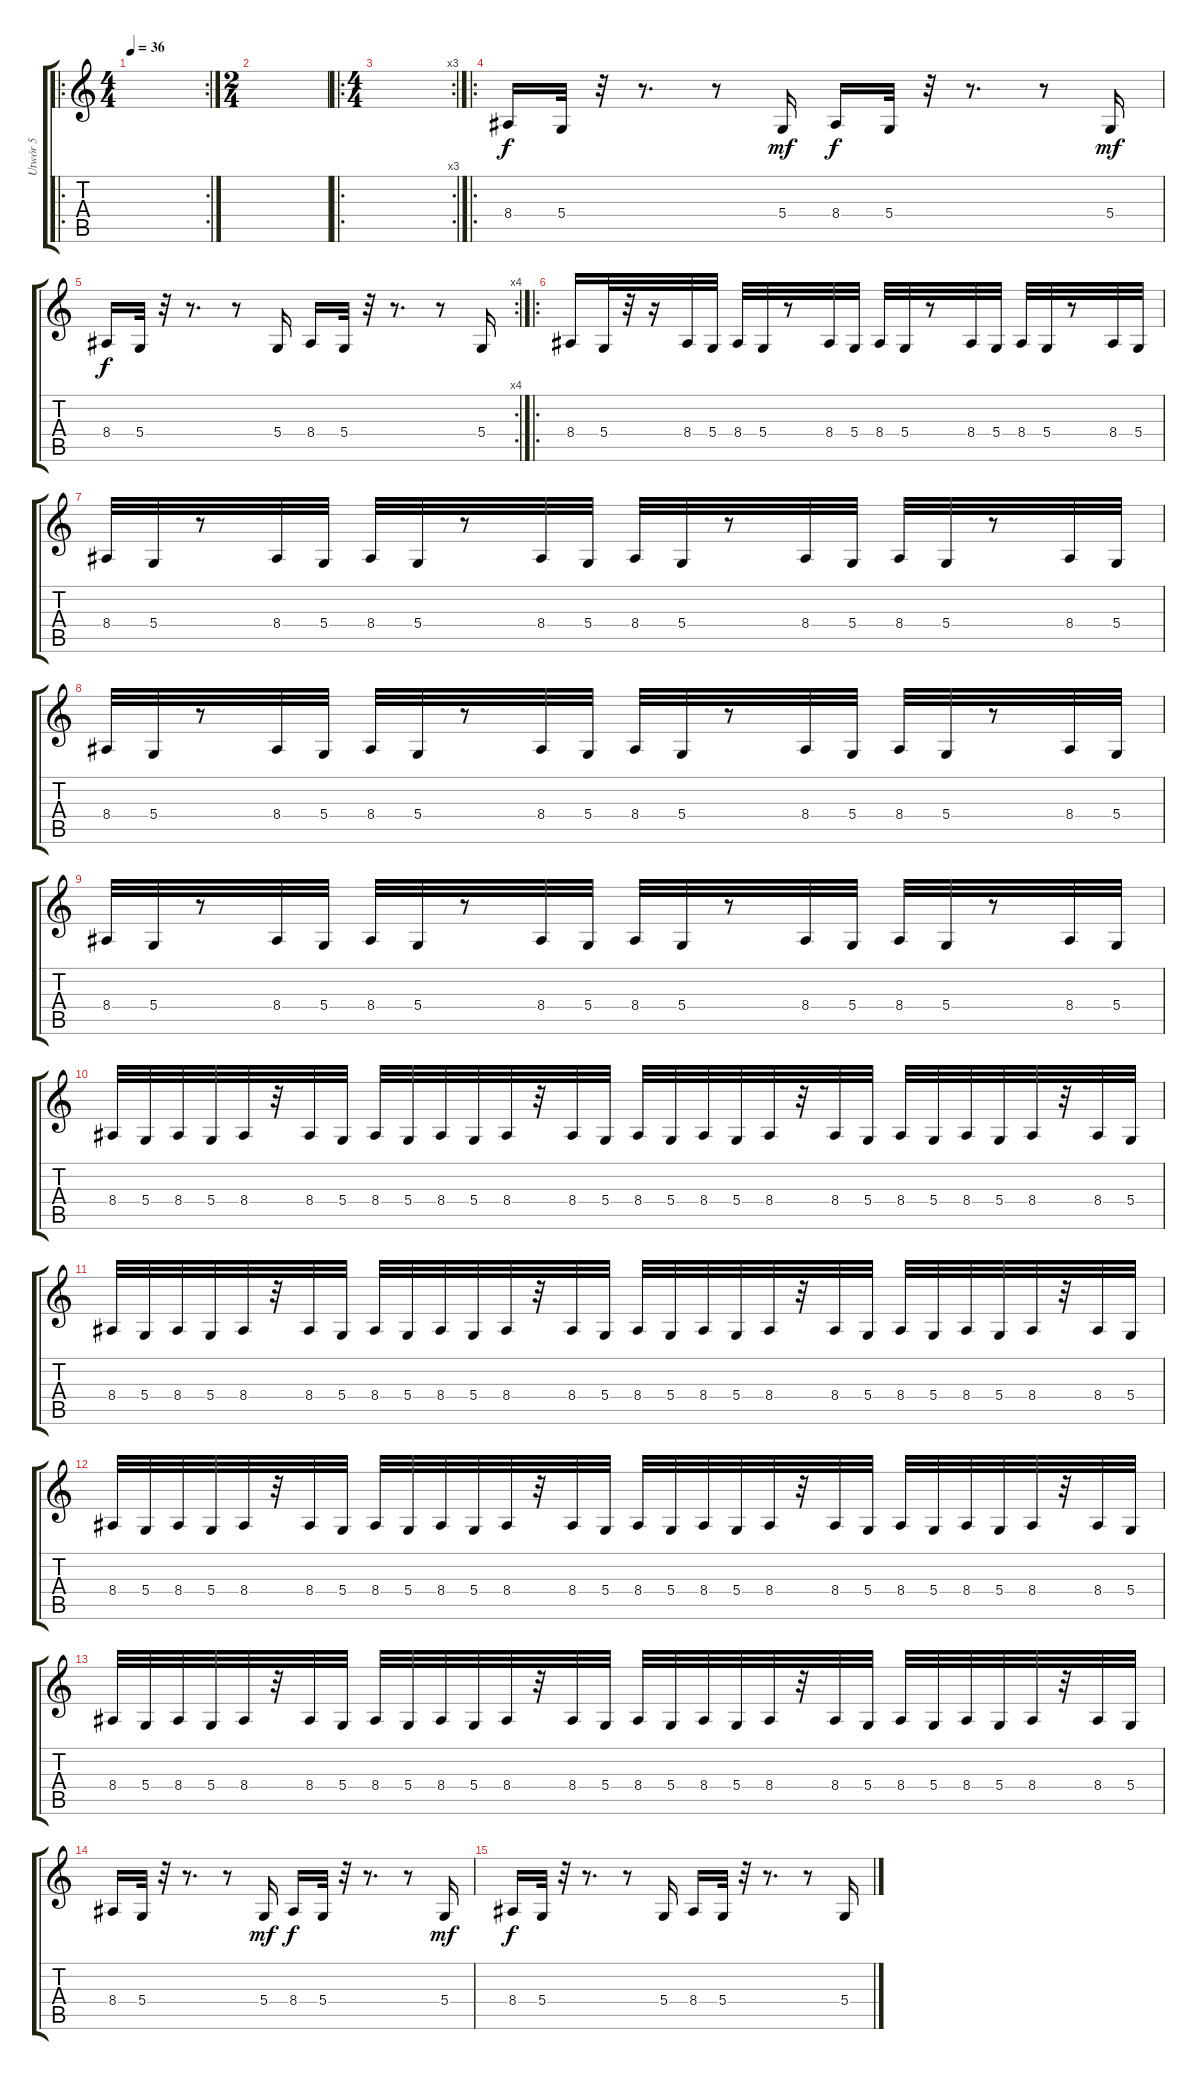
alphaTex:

\track ("Utwór 5" "Utwór 5") {instrument gunshot}
\staff {score tabs}
\tuning (E4 B3 G3 D3 A2 E2) {hide}
\ro
\rc 2
\ts (4 4)
\tempo 36
\clef g2
\ks c
|
\ts (2 4)
|
\ro
\rc 3
\ts (4 4)
|
\ro
8.4.16 5.4.32 r.32 r.8{d} r.8 5.4.16{dy mf} 8.4.16{dy f} 5.4.32 r.32 r.8{d} r.8 5.4.16{dy mf} |
\rc 4
8.4.16{dy f} 5.4.32 r.32 r.8{d} r.8 5.4.16 8.4.16 5.4.32 r.32 r.8{d} r.8 5.4.16 |
\ro
8.4.16 5.4.32 r.32 r.16 8.4.32 5.4.32 8.4.32 5.4.32 r.8 8.4.32 5.4.32 8.4.32 5.4.32 r.8 8.4.32 5.4.32 8.4.32 5.4.32 r.8 8.4.32 5.4.32 |
8.4.32 5.4.32 r.8 8.4.32 5.4.32 8.4.32 5.4.32 r.8 8.4.32 5.4.32 8.4.32 5.4.32 r.8 8.4.32 5.4.32 8.4.32 5.4.32 r.8 8.4.32 5.4.32 |
8.4.32 5.4.32 r.8 8.4.32 5.4.32 8.4.32 5.4.32 r.8 8.4.32 5.4.32 8.4.32 5.4.32 r.8 8.4.32 5.4.32 8.4.32 5.4.32 r.8 8.4.32 5.4.32 |
8.4.32 5.4.32 r.8 8.4.32 5.4.32 8.4.32 5.4.32 r.8 8.4.32 5.4.32 8.4.32 5.4.32 r.8 8.4.32 5.4.32 8.4.32 5.4.32 r.8 8.4.32 5.4.32 |
8.4.32 5.4.32 8.4.32 5.4.32 8.4.32 r.32 8.4.32 5.4.32 8.4.32 5.4.32 8.4.32 5.4.32 8.4.32 r.32 8.4.32 5.4.32 8.4.32 5.4.32 8.4.32 5.4.32 8.4.32 r.32 8.4.32 5.4.32 8.4.32 5.4.32 8.4.32 5.4.32 8.4.32 r.32 8.4.32 5.4.32 |
8.4.32 5.4.32 8.4.32 5.4.32 8.4.32 r.32 8.4.32 5.4.32 8.4.32 5.4.32 8.4.32 5.4.32 8.4.32 r.32 8.4.32 5.4.32 8.4.32 5.4.32 8.4.32 5.4.32 8.4.32 r.32 8.4.32 5.4.32 8.4.32 5.4.32 8.4.32 5.4.32 8.4.32 r.32 8.4.32 5.4.32 |
8.4.32 5.4.32 8.4.32 5.4.32 8.4.32 r.32 8.4.32 5.4.32 8.4.32 5.4.32 8.4.32 5.4.32 8.4.32 r.32 8.4.32 5.4.32 8.4.32 5.4.32 8.4.32 5.4.32 8.4.32 r.32 8.4.32 5.4.32 8.4.32 5.4.32 8.4.32 5.4.32 8.4.32 r.32 8.4.32 5.4.32 |
8.4.32 5.4.32 8.4.32 5.4.32 8.4.32 r.32 8.4.32 5.4.32 8.4.32 5.4.32 8.4.32 5.4.32 8.4.32 r.32 8.4.32 5.4.32 8.4.32 5.4.32 8.4.32 5.4.32 8.4.32 r.32 8.4.32 5.4.32 8.4.32 5.4.32 8.4.32 5.4.32 8.4.32 r.32 8.4.32 5.4.32 |
8.4.16 5.4.32 r.32 r.8{d} r.8 5.4.16{dy mf} 8.4.16{dy f} 5.4.32 r.32 r.8{d} r.8 5.4.16{dy mf} |
8.4.16{dy f} 5.4.32 r.32 r.8{d} r.8 5.4.16 8.4.16 5.4.32 r.32 r.8{d} r.8 5.4.16
